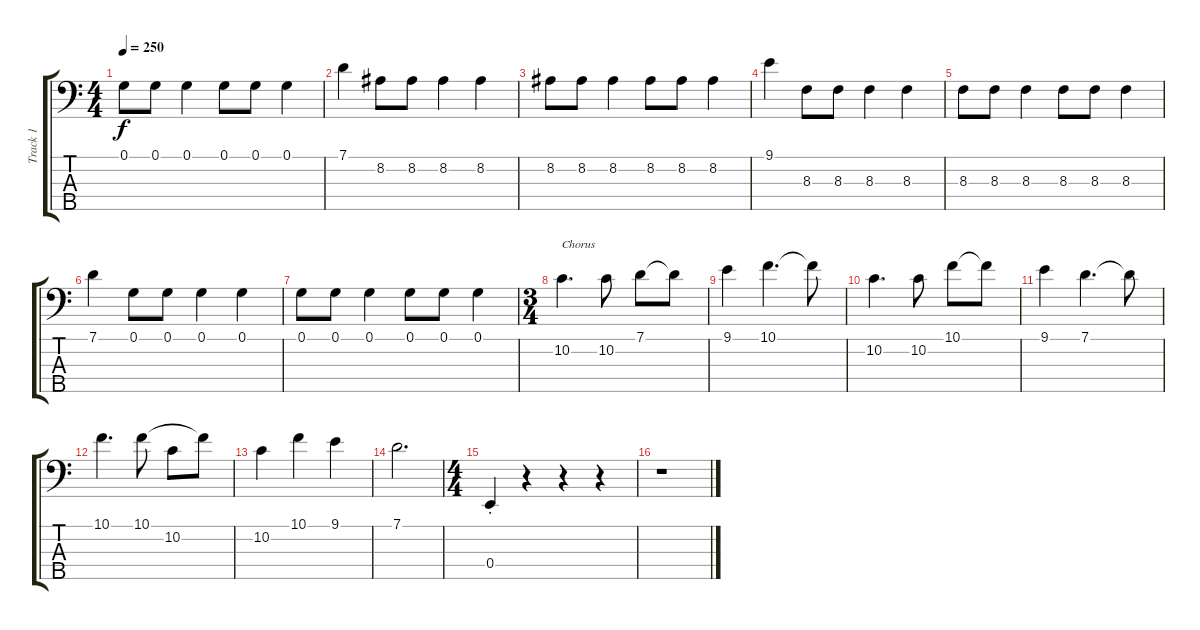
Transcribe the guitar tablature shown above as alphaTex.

\track ("Track 1" "Track 1") {instrument electricbassfinger}
\staff {score tabs}
\tuning (G2 D2 A1 E1 B0) {hide}
\ts (4 4)
\tempo 250
\clef f4
\ks c
0.1.8{dy f} 0.1.8 0.1.4 0.1.8 0.1.8 0.1.4 |
7.1.4 8.2.8 8.2.8 8.2.4 8.2.4 |
8.2.8 8.2.8 8.2.4 8.2.8 8.2.8 8.2.4 |
9.1.4 8.3.8 8.3.8 8.3.4 8.3.4 |
8.3.8 8.3.8 8.3.4 8.3.8 8.3.8 8.3.4 |
7.1.4 0.1.8 0.1.8 0.1.4 0.1.4 |
0.1.8 0.1.8 0.1.4 0.1.8 0.1.8 0.1.4 |
\ts (3 4)
10.2.4{d txt "Chorus"} 10.2.8 7.1.8 7.1{t}.8 |
9.1.4 10.1.4{d} 10.1{t}.8 |
10.2.4{d} 10.2.8 10.1.8 10.1{t}.8 |
9.1.4 7.1.4{d} 7.1{t}.8 |
10.1.4{d} 10.1.8 10.2.8 10.1{t}.8 |
10.2.4 10.1.4 9.1.4 |
7.1.2{d} |
\ts (4 4)
0.4{st}.4 r.4 r.4 r.4 |
r.1
